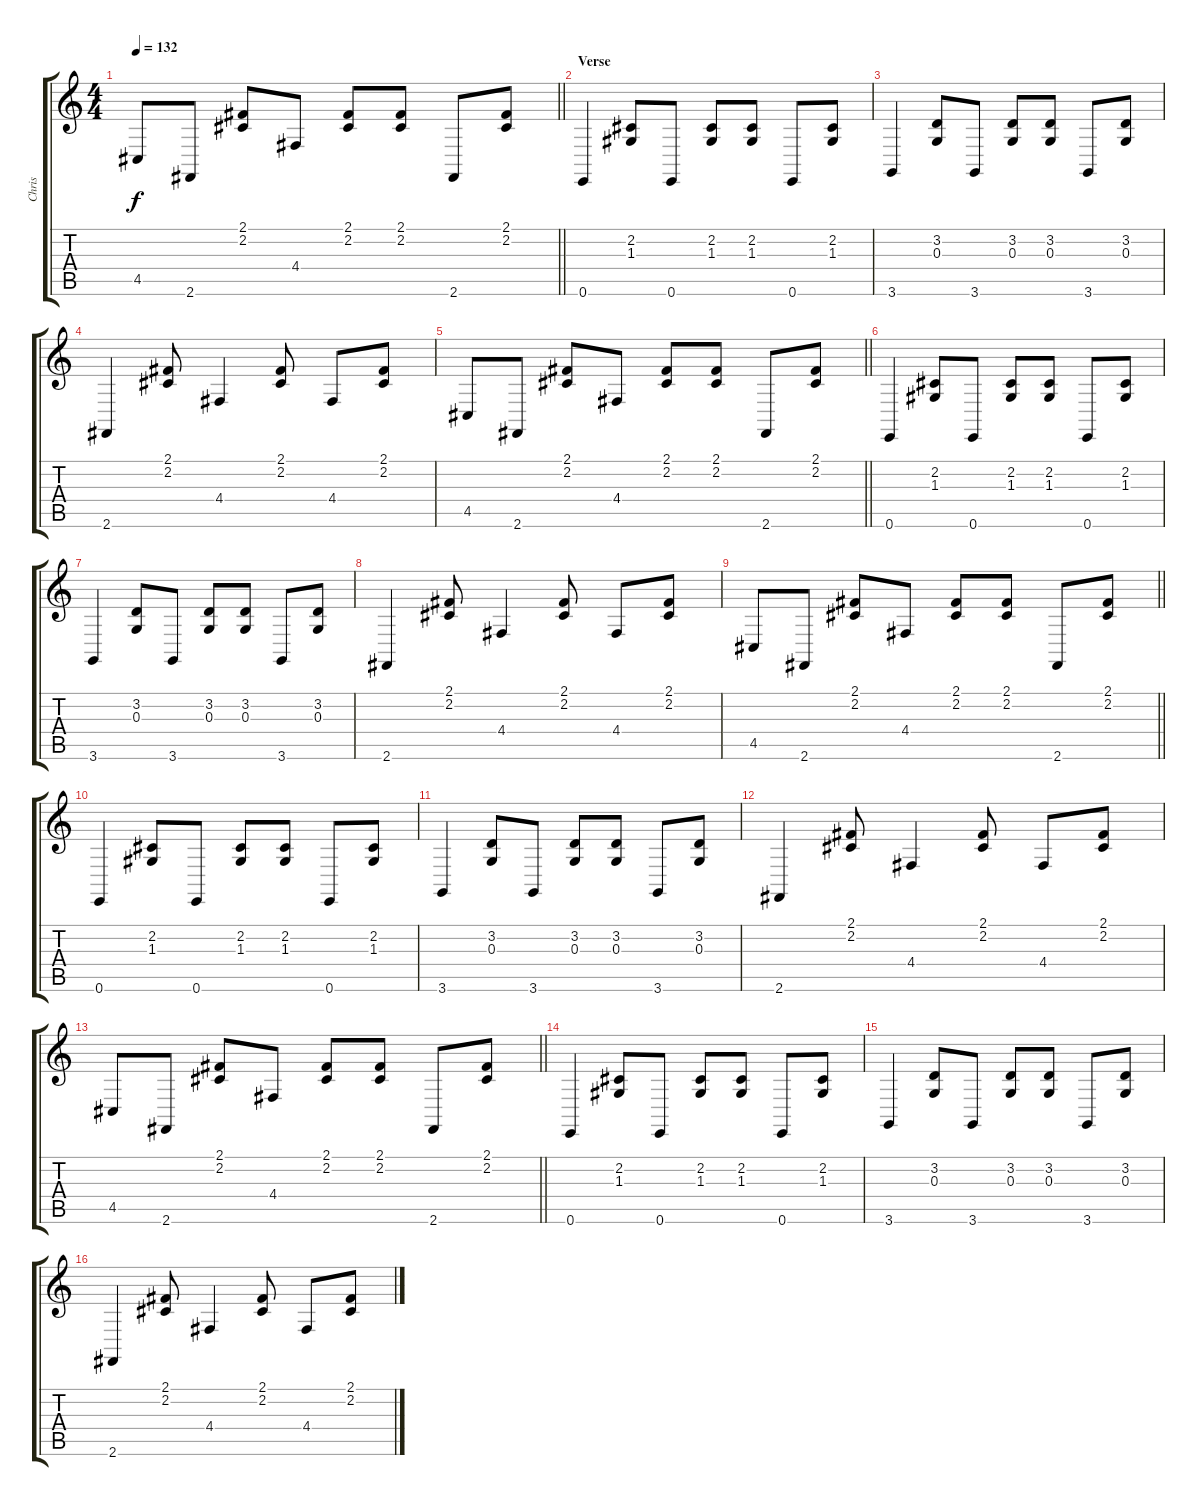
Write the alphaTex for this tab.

\track ("Chris" "Chris") {instrument acousticgrandpiano}
\staff {score tabs}
\tuning (E4 B3 G3 D3 A2 E2) {hide}
\ts (4 4)
\tempo 132
\clef g2
\barLineRight lightlight
\ks c
4.5.8{dy f} 2.6.8 (2.1 2.2).8 4.4.8 (2.1 2.2).8 (2.1 2.2).8 2.6.8 (2.1 2.2).8 |
\section ("" "Verse")
0.6.4 (2.2 1.3).8 0.6.8 (2.2 1.3).8 (2.2 1.3).8 0.6.8 (2.2 1.3).8 |
3.6.4 (3.2 0.3).8 3.6.8 (3.2 0.3).8 (3.2 0.3).8 3.6.8 (3.2 0.3).8 |
2.6.4 (2.1 2.2).8 4.4.4 (2.1 2.2).8 4.4.8 (2.1 2.2).8 |
\barLineRight lightlight
4.5.8 2.6.8 (2.1 2.2).8 4.4.8 (2.1 2.2).8 (2.1 2.2).8 2.6.8 (2.1 2.2).8 |
0.6.4 (2.2 1.3).8 0.6.8 (2.2 1.3).8 (2.2 1.3).8 0.6.8 (2.2 1.3).8 |
3.6.4 (3.2 0.3).8 3.6.8 (3.2 0.3).8 (3.2 0.3).8 3.6.8 (3.2 0.3).8 |
2.6.4 (2.1 2.2).8 4.4.4 (2.1 2.2).8 4.4.8 (2.1 2.2).8 |
\barLineRight lightlight
4.5.8 2.6.8 (2.1 2.2).8 4.4.8 (2.1 2.2).8 (2.1 2.2).8 2.6.8 (2.1 2.2).8 |
0.6.4 (2.2 1.3).8 0.6.8 (2.2 1.3).8 (2.2 1.3).8 0.6.8 (2.2 1.3).8 |
3.6.4 (3.2 0.3).8 3.6.8 (3.2 0.3).8 (3.2 0.3).8 3.6.8 (3.2 0.3).8 |
2.6.4 (2.1 2.2).8 4.4.4 (2.1 2.2).8 4.4.8 (2.1 2.2).8 |
\barLineRight lightlight
4.5.8 2.6.8 (2.1 2.2).8 4.4.8 (2.1 2.2).8 (2.1 2.2).8 2.6.8 (2.1 2.2).8 |
0.6.4 (2.2 1.3).8 0.6.8 (2.2 1.3).8 (2.2 1.3).8 0.6.8 (2.2 1.3).8 |
3.6.4 (3.2 0.3).8 3.6.8 (3.2 0.3).8 (3.2 0.3).8 3.6.8 (3.2 0.3).8 |
2.6.4 (2.1 2.2).8 4.4.4 (2.1 2.2).8 4.4.8 (2.1 2.2).8
